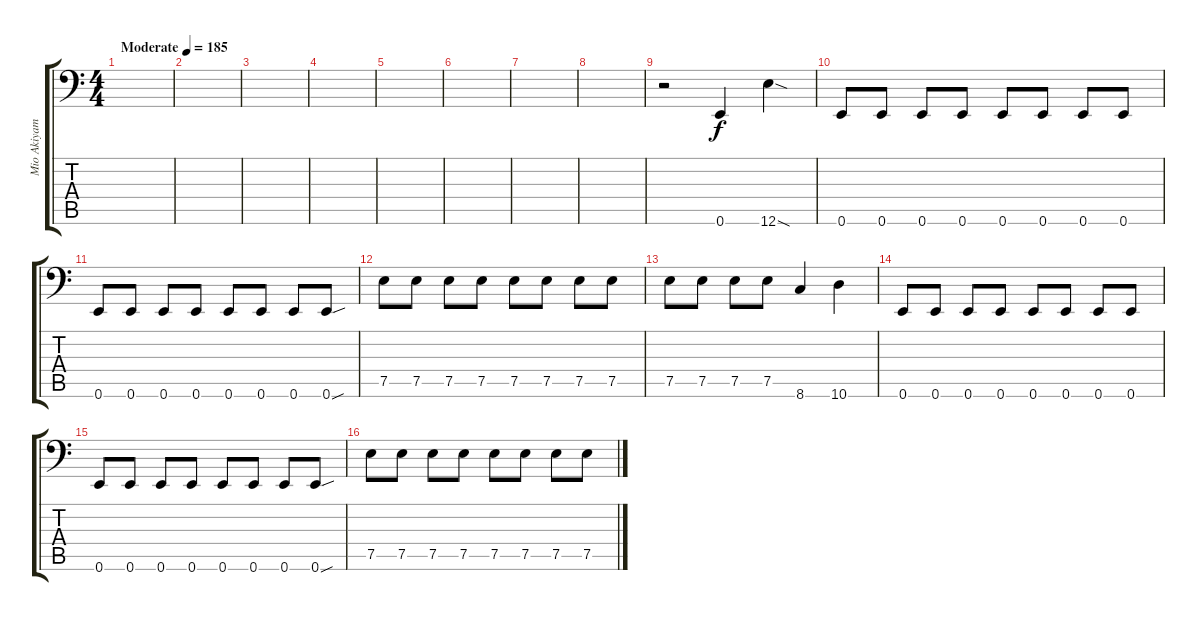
\track ("Mio Akiyama" "Mio Akiyam") {instrument electricbassfinger}
\staff {score tabs}
\tuning (E3 B2 G2 D2 A1 E1) {hide}
\ts (4 4)
\tempo (185 "Moderate")
\clef f4
\ks c
|
|
|
|
|
|
|
|
r.2 0.6.4 12.6{sod}.4 |
0.6.8 0.6.8 0.6.8 0.6.8 0.6.8 0.6.8 0.6.8 0.6.8 |
0.6.8 0.6.8 0.6.8 0.6.8 0.6.8 0.6.8 0.6.8 0.6{sou}.8 |
7.5.8 7.5.8 7.5.8 7.5.8 7.5.8 7.5.8 7.5.8 7.5.8 |
7.5.8 7.5.8 7.5.8 7.5.8 8.6.4 10.6.4 |
0.6.8 0.6.8 0.6.8 0.6.8 0.6.8 0.6.8 0.6.8 0.6.8 |
0.6.8 0.6.8 0.6.8 0.6.8 0.6.8 0.6.8 0.6.8 0.6{sou}.8 |
7.5.8 7.5.8 7.5.8 7.5.8 7.5.8 7.5.8 7.5.8 7.5.8
